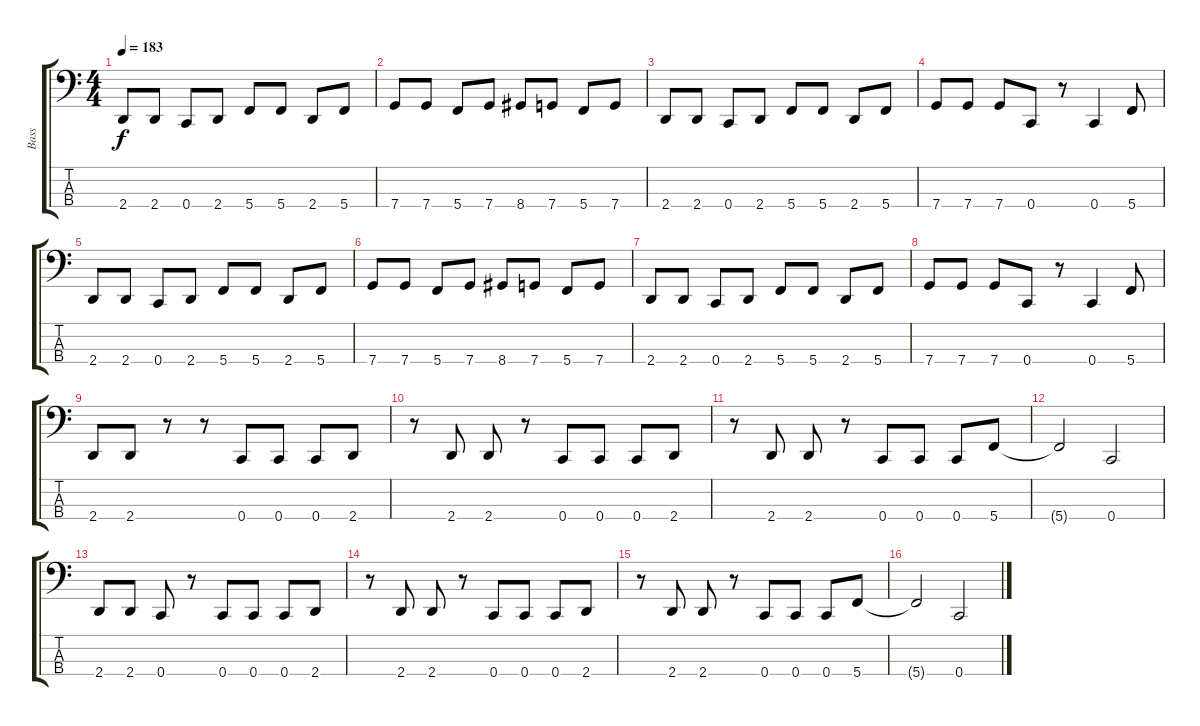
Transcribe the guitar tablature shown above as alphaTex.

\track ("Bass" "Bass") {instrument electricbassfinger}
\staff {score tabs}
\tuning (Eb2 Bb1 F1 C1) {hide}
\ts (4 4)
\tempo 183
\clef f4
\ks c
2.4.8{dy f} 2.4.8 0.4.8 2.4.8 5.4.8 5.4.8 2.4.8 5.4.8 |
7.4.8 7.4.8 5.4.8 7.4.8 8.4.8 7.4.8 5.4.8 7.4.8 |
2.4.8 2.4.8 0.4.8 2.4.8 5.4.8 5.4.8 2.4.8 5.4.8 |
7.4.8 7.4.8 7.4.8 0.4.8 r.8 0.4.4 5.4.8 |
2.4.8 2.4.8 0.4.8 2.4.8 5.4.8 5.4.8 2.4.8 5.4.8 |
7.4.8 7.4.8 5.4.8 7.4.8 8.4.8 7.4.8 5.4.8 7.4.8 |
2.4.8 2.4.8 0.4.8 2.4.8 5.4.8 5.4.8 2.4.8 5.4.8 |
7.4.8 7.4.8 7.4.8 0.4.8 r.8 0.4.4 5.4.8 |
2.4.8 2.4.8 r.8 r.8 0.4.8 0.4.8 0.4.8 2.4.8 |
r.8 2.4.8 2.4.8 r.8 0.4.8 0.4.8 0.4.8 2.4.8 |
r.8 2.4.8 2.4.8 r.8 0.4.8 0.4.8 0.4.8 5.4.8 |
5.4{t}.2 0.4.2 |
2.4.8 2.4.8 0.4.8 r.8 0.4.8 0.4.8 0.4.8 2.4.8 |
r.8 2.4.8 2.4.8 r.8 0.4.8 0.4.8 0.4.8 2.4.8 |
r.8 2.4.8 2.4.8 r.8 0.4.8 0.4.8 0.4.8 5.4.8 |
5.4{t}.2 0.4.2
